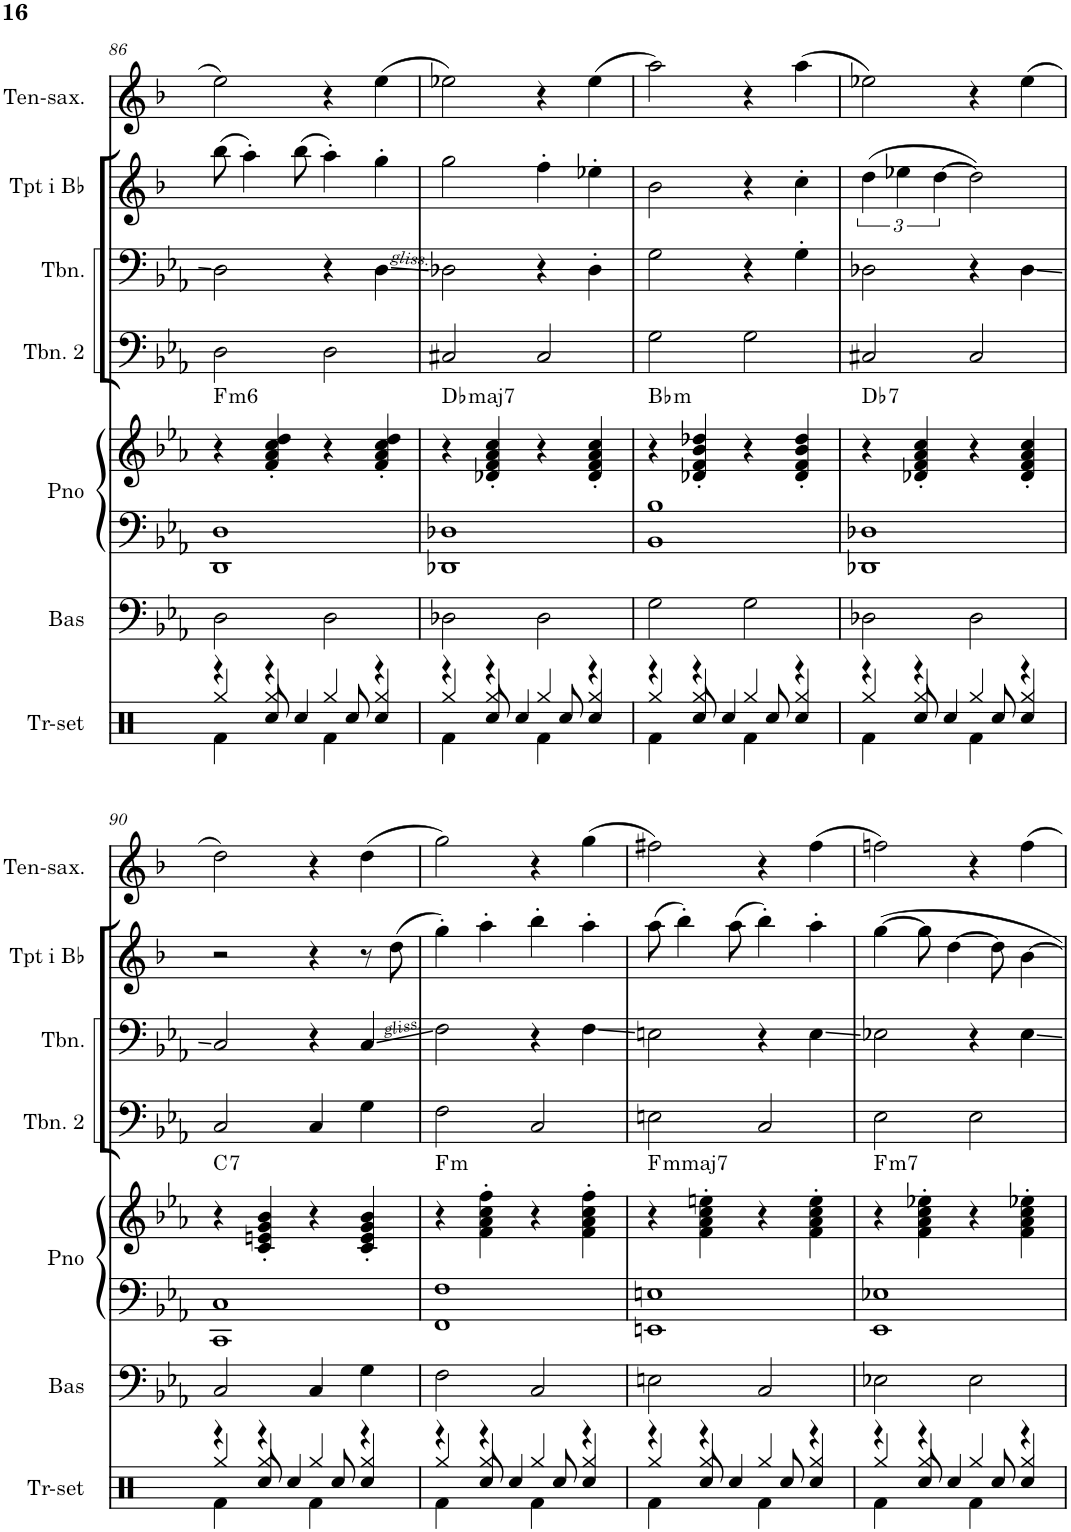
**kern	**kern	**kern	**kern	**harte	**kern	**kern	**kern	**kern
*part7	*part6	*part5	*part5	*part5	*part4	*part3	*part2	*part1
*staff8	*staff7	*staff6	*staff5	*	*staff4	*staff3	*staff2	*staff1
*I"Trumset	*I"Akustisk bas	*I"Piano	*	*	*I"Trombon 2	*I"Trombon	*I"Trumpet i Bb	*I"Tenorsaxofon
*I'Tr-set	*I'Bas	*I'Pno	*	*	*I'Tbn. 2	*I'Tbn.	*I'Tpt i Bb	*I'Ten-sax.
!!LO:PB:g=z
*clefX	*clefF4	*clefF4	*clefG2	*	*clefF4	*clefF4	*clefG2	*clefG2
*	*Trd7c12	*	*	*	*	*	*Trd1c2	*Trd8c14
*k[f#]	*k[b-e-a-]	*k[b-e-a-]	*k[b-e-a-]	*	*k[b-e-a-]	*k[b-e-a-]	*k[b-]	*k[b-]
*M4/4	*M4/4	*M4/4	*M4/4	*	*M4/4	*M4/4	*M4/4	*M4/4
=86	=86	=86	=86	=86	=86	=86	=86	=86
*^	*	*	*	*	*	*	*	*
*	*^	*	*	*	*	*	*	*	*
!	!	!	!	!	!	!LO:H:kt=m6	!	!	!	!
4r	4Rf\	4Rgg/	2D\	1DD 1D	4r	F:min6	2D\	2D\	(8bb-\	2ee\
.	.	.	.	.	.	.	.	.	4aa'\)	.
8Rcc/	4r	4Rgg/	.	.	4f/' 4a-/' 4cc/' 4dd/'	.	.	.	.	.
4Rcc/	.	.	.	.	.	.	.	.	(8bb-\	.
.	4Rf\	4Rgg/	2D\	.	4r	.	2D\	4r	4aa'\)	4r
8Rcc/	.	.	.	.	.	.	.	.	.	.
4Rcc/	4r	4Rgg/	.	.	4f/' 4a-/' 4cc/' 4dd/'	.	.	4D\	4gg'\	(4ee\
=87	=87	=87	=87	=87	=87	=87	=87	=87	=87	=87
!	!	!	!	!	!	!LO:H:kt=maj7	!	!	!	!
4r	4Rf\	4Rgg/	2D-X\	1DD-X 1D-X	4r	Db:maj7	2C#X/	2D-X\	2gg\	2ee-X\)
8Rcc/	4r	4Rgg/	.	.	4d-X/' 4f/' 4a-/' 4cc/'	.	.	.	.	.
4Rcc/	.	.	.	.	.	.	.	.	.	.
.	4Rf\	4Rgg/	2D-\	.	4r	.	2C#/	4r	4ff'\	4r
8Rcc/	.	.	.	.	.	.	.	.	.	.
4Rcc/	4r	4Rgg/	.	.	4d-/' 4f/' 4a-/' 4cc/'	.	.	4D-'\	4ee-X'\	(4ee-\
=88	=88	=88	=88	=88	=88	=88	=88	=88	=88	=88
!	!	!	!	!	!	!LO:H:kt=m	!	!	!	!
4r	4Rf\	4Rgg/	2G\	1BB- 1B-	4r	Bb:min	2G\	2G\	2b-\	2aa\)
8Rcc/	4r	4Rgg/	.	.	4d-X/' 4f/' 4b-/' 4dd-X/'	.	.	.	.	.
4Rcc/	.	.	.	.	.	.	.	.	.	.
.	4Rf\	4Rgg/	2G\	.	4r	.	2G\	4r	4r	4r
8Rcc/	.	.	.	.	.	.	.	.	.	.
4Rcc/	4r	4Rgg/	.	.	4d-/' 4f/' 4b-/' 4dd-/'	.	.	4G'\	4cc'\	(4aa\
=89	=89	=89	=89	=89	=89	=89	=89	=89	=89	=89
!	!	!	!	!	!	!LO:H:kt=7	!	!	!	!
4r	4Rf\	4Rgg/	2D-X\	1DD-X 1D-X	4r	Db:7	2C#X/	2D-X\	(6dd\	2ee-X\)
.	.	.	.	.	.	.	.	.	6ee-X\	.
8Rcc/	4r	4Rgg/	.	.	4d-X/' 4f/' 4a-/' 4cc/'	.	.	.	.	.
.	.	.	.	.	.	.	.	.	[6dd\	.
4Rcc/	.	.	.	.	.	.	.	.	.	.
.	4Rf\	4Rgg/	2D-\	.	4r	.	2C#/	4r	2dd\])	4r
8Rcc/	.	.	.	.	.	.	.	.	.	.
4Rcc/	4r	4Rgg/	.	.	4d-/' 4f/' 4a-/' 4cc/'	.	.	4D-\	.	(4ee-\
!!LO:LB:g=z
=90	=90	=90	=90	=90	=90	=90	=90	=90	=90	=90
!	!	!	!	!	!	!LO:H:kt=7	!	!	!	!
4r	4Rf\	4Rgg/	2C/	1CC 1C	4r	C:7	2C/	2C/	2r	2dd\)
8Rcc/	4r	4Rgg/	.	.	4c/' 4en/' 4g/' 4b-/'	.	.	.	.	.
4Rcc/	.	.	.	.	.	.	.	.	.	.
.	4Rf\	4Rgg/	4C/	.	4r	.	4C/	4r	4r	4r
8Rcc/	.	.	.	.	.	.	.	.	.	.
4Rcc/	4r	4Rgg/	4G\	.	4c/' 4e/' 4g/' 4b-/'	.	4G\	4C/	8r	(4dd\
.	.	.	.	.	.	.	.	.	(8dd\	.
=91	=91	=91	=91	=91	=91	=91	=91	=91	=91	=91
!	!	!	!	!	!	!LO:H:kt=m	!	!	!	!
4r	4Rf\	4Rgg/	2F\	1FF 1F	4r	F:min	2F\	2F\	4gg'\)	2gg\)
8Rcc/	4r	4Rgg/	.	.	4f\' 4a-\' 4cc\' 4ff\'	.	.	.	4aa'\	.
4Rcc/	.	.	.	.	.	.	.	.	.	.
.	4Rf\	4Rgg/	2C/	.	4r	.	2C/	4r	4bb-'\	4r
8Rcc/	.	.	.	.	.	.	.	.	.	.
4Rcc/	4r	4Rgg/	.	.	4f\' 4a-\' 4cc\' 4ff\'	.	.	4F\	4aa'\	(4gg\
=92	=92	=92	=92	=92	=92	=92	=92	=92	=92	=92
!	!	!	!	!	!	!LO:H:kt=mmaj7	!	!	!	!
4r	4Rf\	4Rgg/	2En\	1EEn 1En	4r	F:minmaj7	2En\	2En\	(8aa\	2ff#X\)
.	.	.	.	.	.	.	.	.	4bb-'\)	.
8Rcc/	4r	4Rgg/	.	.	4f\' 4a-\' 4cc\' 4een\'	.	.	.	.	.
4Rcc/	.	.	.	.	.	.	.	.	(8aa\	.
.	4Rf\	4Rgg/	2C/	.	4r	.	2C/	4r	4bb-'\)	4r
8Rcc/	.	.	.	.	.	.	.	.	.	.
4Rcc/	4r	4Rgg/	.	.	4f\' 4a-\' 4cc\' 4ee\'	.	.	4E\	4aa'\	(4ff#\
=93	=93	=93	=93	=93	=93	=93	=93	=93	=93	=93
!	!	!	!	!	!	!LO:H:kt=m7	!	!	!	!
4r	4Rf\	4Rgg/	2E-X\	1EE- 1E-X	4r	F:min7	2E-\	2E-X\	[4gg\	2ffn\)
8Rcc/	4r	4Rgg/	.	.	4f\' 4a-\' 4cc\' 4ee-X\'	.	.	.	8gg\]	.
4Rcc/	.	.	.	.	.	.	.	.	[4dd\	.
.	4Rf\	4Rgg/	2E-\	.	4r	.	2E-\	4r	.	4r
8Rcc/	.	.	.	.	.	.	.	.	8dd\]	.
4Rcc/	4r	4Rgg/	.	.	4f\' 4a-\' 4cc\' 4ee-X\'	.	.	4E-\	[4b-\	4ff\
*v	*v	*v	*	*	*	*	*	*	*	*
=	=	=	=	=	=	=	=	=
*-	*-	*-	*-	*-	*-	*-	*-	*-
